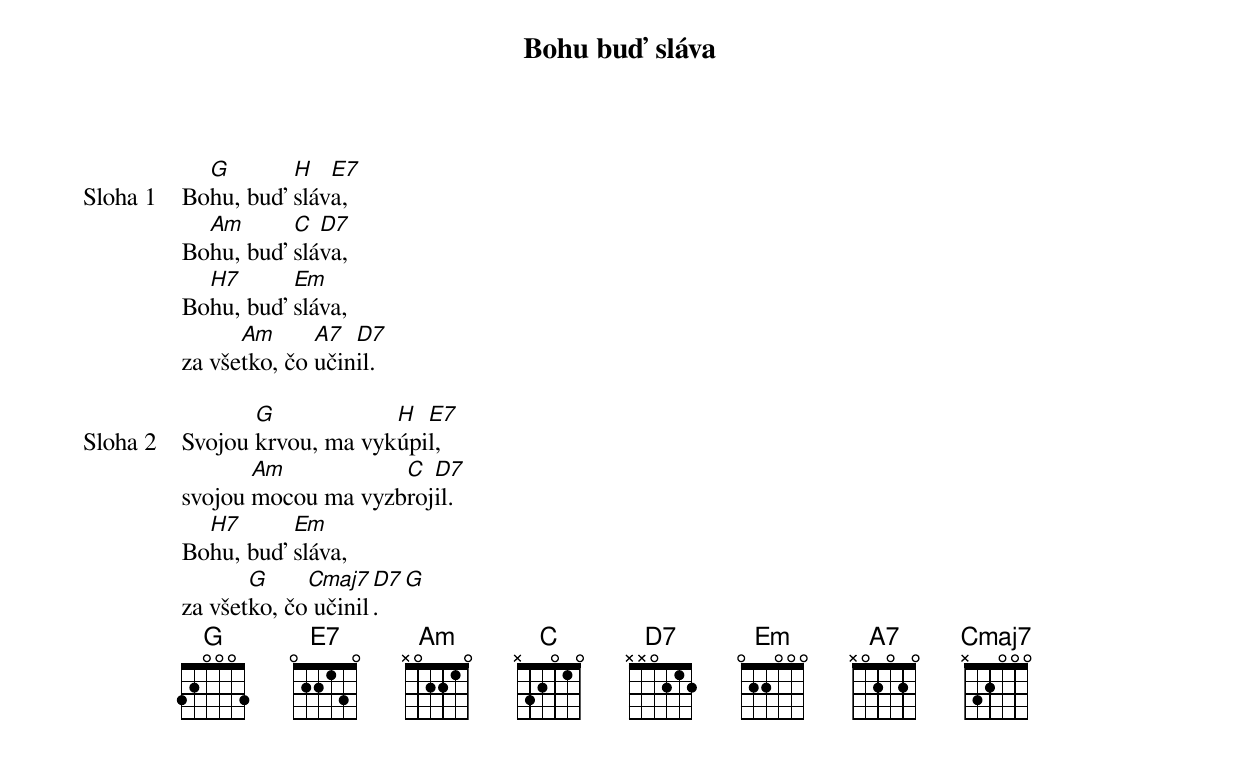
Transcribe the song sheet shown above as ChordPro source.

{title: Bohu buď sláva}

{start_of_verse: Sloha 1}
Bo[G]hu, buď [H]sláv[E7]a,
Bo[Am]hu, buď [C]slá[D7]va,
Bo[H7]hu, buď [Em]sláva,
za vše[Am]tko, čo [A7]učin[D7]il.
{end_of_verse}

{start_of_verse: Sloha 2}
Svojou [G]krvou, ma vyk[H]úpi[E7]l,
svojou [Am]mocou ma vyzb[C]roj[D7]il.
Bo[H7]hu, buď [Em]sláva,
za všet[G]ko, čo[Cmaj7] učinil[D7].[G]
{end_of_verse}
